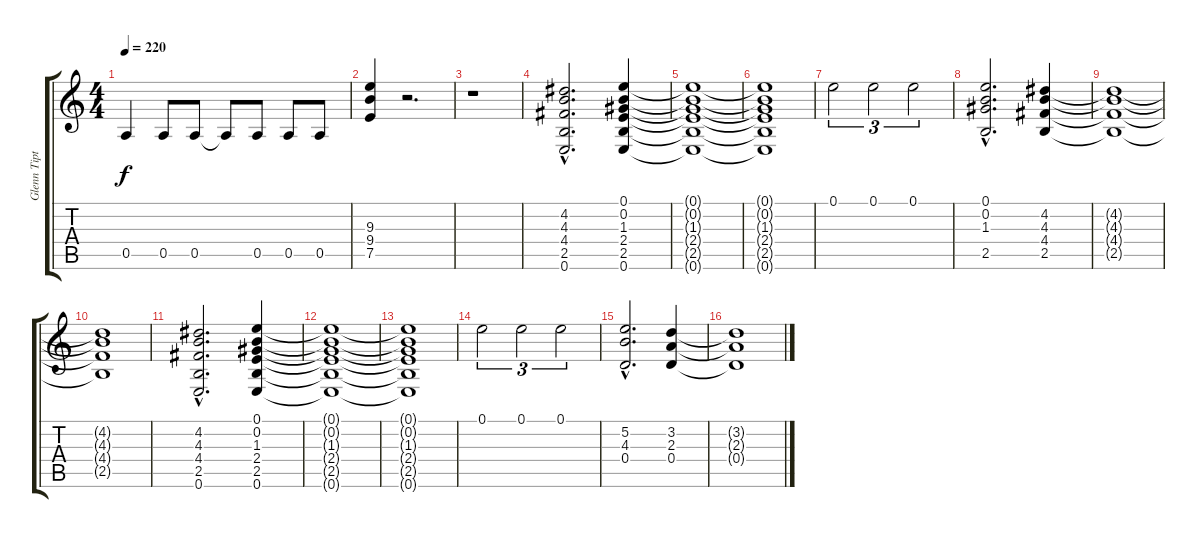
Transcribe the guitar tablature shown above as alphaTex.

\track ("Glenn Tipton" "Glenn Tipt") {instrument distortionguitar}
\staff {score tabs}
\tuning (E4 B3 G3 D3 A2 E2) {hide}
\ts (4 4)
\tempo 220
\clef g2
\ks c
0.5.4{dy f} 0.5.8 0.5.8 0.5{t}.8 0.5.8 0.5.8 0.5.8 |
(9.3 9.4 7.5).4 r.2{d} |
r.1 |
(4.2{hac} 4.3{hac} 4.4{hac} 2.5{hac} 0.6{hac}).2{d} (0.1 0.2 1.3 2.4 2.5 0.6).4 |
(0.1{t} 0.2{t} 1.3{t} 2.4{t} 2.5{t} 0.6{t}).1 |
(0.1{t} 0.2{t} 1.3{t} 2.4{t} 2.5{t} 0.6{t}).1 |
0.1.2{tu (3 2)} 0.1.2{tu (3 2)} 0.1.2{tu (3 2)} |
(0.1{hac} 0.2{hac} 1.3{hac} 2.5{hac}).2{d} (4.2 4.3 4.4 2.5).4 |
(4.2{t} 4.3{t} 4.4{t} 2.5{t}).1 |
(4.2{t} 4.3{t} 4.4{t} 2.5{t}).1 |
(4.2{hac} 4.3{hac} 4.4{hac} 2.5{hac} 0.6{hac}).2{d} (0.1 0.2 1.3 2.4 2.5 0.6).4 |
(0.1{t} 0.2{t} 1.3{t} 2.4{t} 2.5{t} 0.6{t}).1 |
(0.1{t} 0.2{t} 1.3{t} 2.4{t} 2.5{t} 0.6{t}).1 |
0.1.2{tu (3 2)} 0.1.2{tu (3 2)} 0.1.2{tu (3 2)} |
(5.2{hac} 4.3{hac} 0.4{hac}).2{d} (3.2 2.3 0.4).4 |
(3.2{t} 2.3{t} 0.4{t}).1
